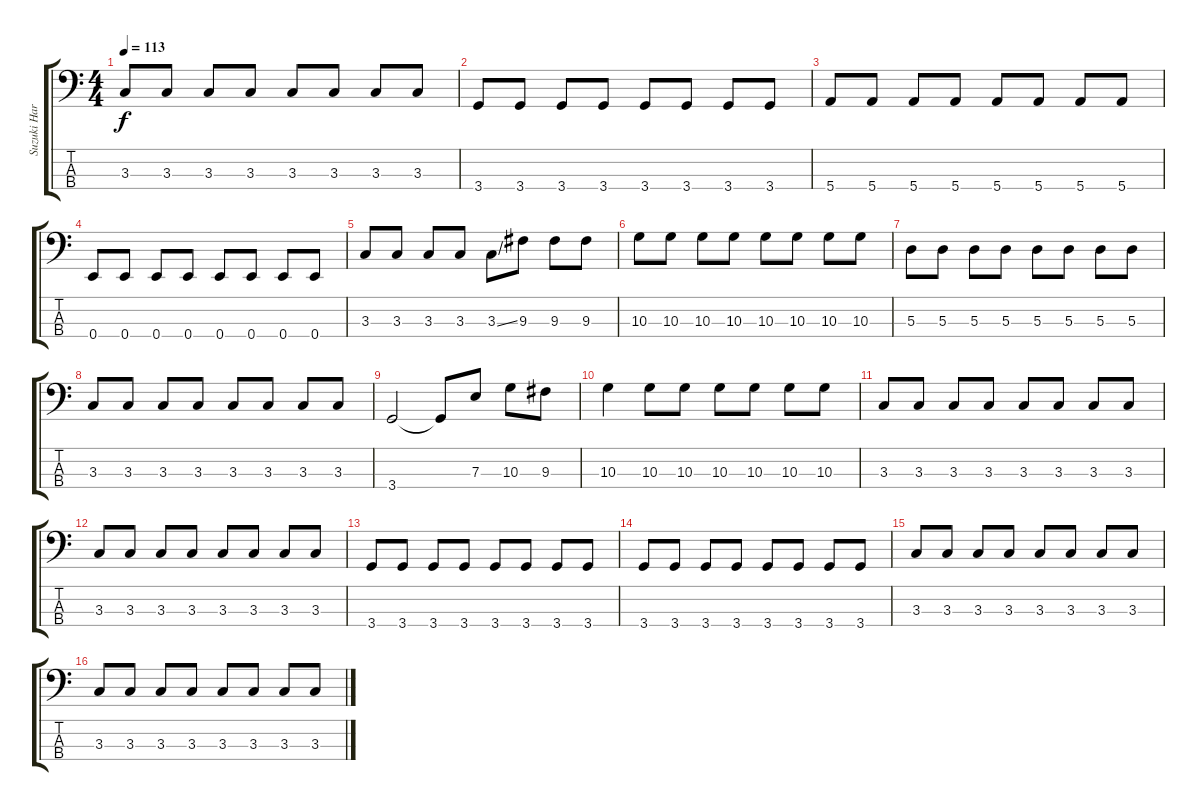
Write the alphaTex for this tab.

\track ("Suzuki Hard" "Suzuki Har") {instrument slapbass1}
\staff {score tabs}
\tuning (G2 D2 A1 E1) {hide}
\ts (4 4)
\tempo 113
\clef f4
\ks c
3.3.8{dy f} 3.3.8 3.3.8 3.3.8 3.3.8 3.3.8 3.3.8 3.3.8 |
3.4.8 3.4.8 3.4.8 3.4.8 3.4.8 3.4.8 3.4.8 3.4.8 |
5.4.8 5.4.8 5.4.8 5.4.8 5.4.8 5.4.8 5.4.8 5.4.8 |
0.4.8 0.4.8 0.4.8 0.4.8 0.4.8 0.4.8 0.4.8 0.4.8 |
3.3.8 3.3.8 3.3.8 3.3.8 3.3{ss}.8 9.3.8 9.3.8 9.3.8 |
10.3.8 10.3.8 10.3.8 10.3.8 10.3.8 10.3.8 10.3.8 10.3.8 |
5.3.8 5.3.8 5.3.8 5.3.8 5.3.8 5.3.8 5.3.8 5.3.8 |
3.3.8 3.3.8 3.3.8 3.3.8 3.3.8 3.3.8 3.3.8 3.3.8 |
3.4.2 3.4{t}.8 7.3.8 10.3.8 9.3.8 |
10.3.4 10.3.8 10.3.8 10.3.8 10.3.8 10.3.8 10.3.8 |
3.3.8 3.3.8 3.3.8 3.3.8 3.3.8 3.3.8 3.3.8 3.3.8 |
3.3.8 3.3.8 3.3.8 3.3.8 3.3.8 3.3.8 3.3.8 3.3.8 |
3.4.8 3.4.8 3.4.8 3.4.8 3.4.8 3.4.8 3.4.8 3.4.8 |
3.4.8 3.4.8 3.4.8 3.4.8 3.4.8 3.4.8 3.4.8 3.4.8 |
3.3.8 3.3.8 3.3.8 3.3.8 3.3.8 3.3.8 3.3.8 3.3.8 |
3.3.8 3.3.8 3.3.8 3.3.8 3.3.8 3.3.8 3.3.8 3.3.8
